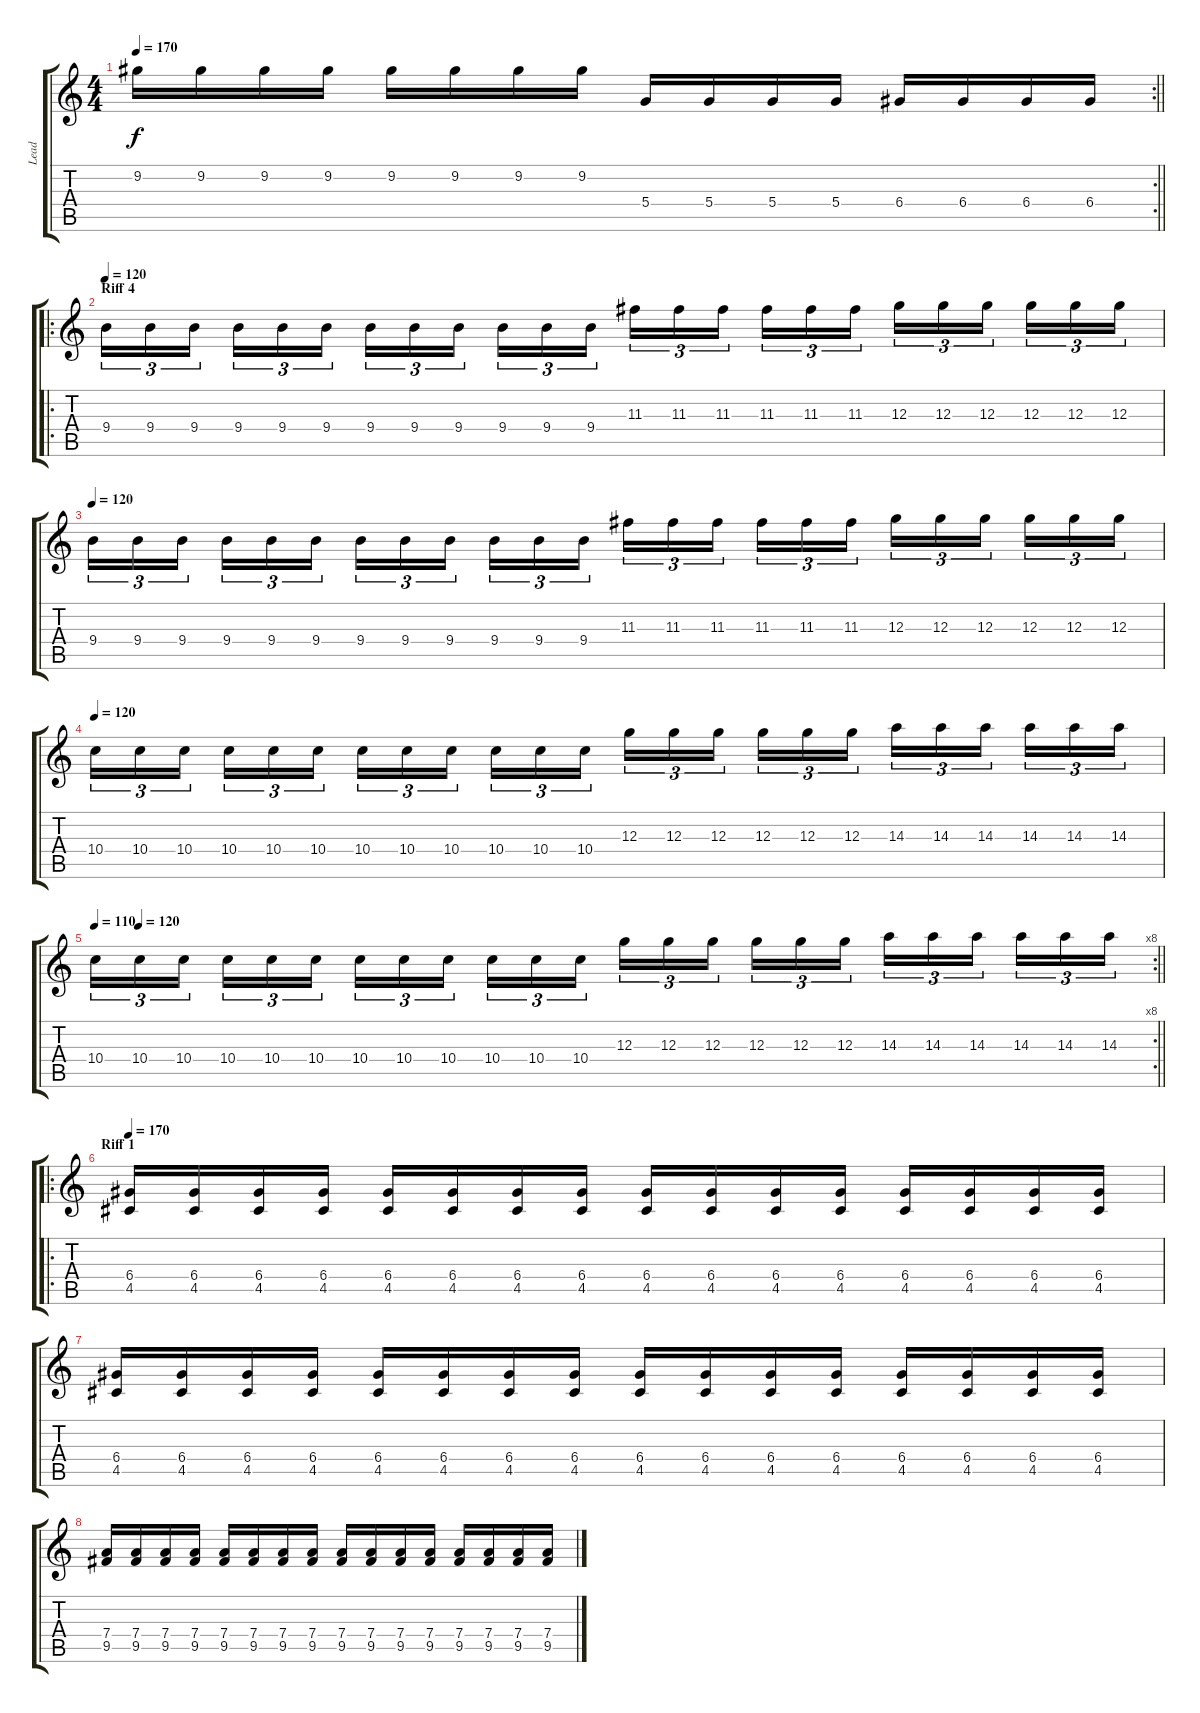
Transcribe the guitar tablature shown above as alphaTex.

\track ("Lead" "Lead") {instrument distortionguitar}
\staff {score tabs}
\tuning (E4 B3 G3 D3 A2 E2) {hide}
\rc 2
\ts (4 4)
\tempo 170
\clef g2
\barLineRight lightlight
\ks c
9.2.16{dy f} 9.2.16 9.2.16 9.2.16 9.2.16 9.2.16 9.2.16 9.2.16 5.4.16 5.4.16 5.4.16 5.4.16 6.4.16 6.4.16 6.4.16 6.4.16 |
\ro
\section ("" "Riff 4")
\tempo 120
9.4.16{tu (3 2)} 9.4.16{tu (3 2)} 9.4.16{tu (3 2) beam splitsecondary} 9.4.16{tu (3 2)} 9.4.16{tu (3 2)} 9.4.16{tu (3 2)} 9.4.16{tu (3 2)} 9.4.16{tu (3 2)} 9.4.16{tu (3 2) beam splitsecondary} 9.4.16{tu (3 2)} 9.4.16{tu (3 2)} 9.4.16{tu (3 2)} 11.3.16{tu (3 2)} 11.3.16{tu (3 2)} 11.3.16{tu (3 2) beam splitsecondary} 11.3.16{tu (3 2)} 11.3.16{tu (3 2)} 11.3.16{tu (3 2)} 12.3.16{tu (3 2)} 12.3.16{tu (3 2)} 12.3.16{tu (3 2) beam splitsecondary} 12.3.16{tu (3 2)} 12.3.16{tu (3 2)} 12.3.16{tu (3 2)} |
\tempo 110
\tempo 120
9.4.16{tu (3 2)} 9.4.16{tu (3 2)} 9.4.16{tu (3 2) beam splitsecondary} 9.4.16{tu (3 2)} 9.4.16{tu (3 2)} 9.4.16{tu (3 2)} 9.4.16{tu (3 2)} 9.4.16{tu (3 2)} 9.4.16{tu (3 2) beam splitsecondary} 9.4.16{tu (3 2)} 9.4.16{tu (3 2)} 9.4.16{tu (3 2)} 11.3.16{tu (3 2)} 11.3.16{tu (3 2)} 11.3.16{tu (3 2) beam splitsecondary} 11.3.16{tu (3 2)} 11.3.16{tu (3 2)} 11.3.16{tu (3 2)} 12.3.16{tu (3 2)} 12.3.16{tu (3 2)} 12.3.16{tu (3 2) beam splitsecondary} 12.3.16{tu (3 2)} 12.3.16{tu (3 2)} 12.3.16{tu (3 2)} |
\tempo 110
\tempo 120
10.4.16{tu (3 2)} 10.4.16{tu (3 2)} 10.4.16{tu (3 2) beam splitsecondary} 10.4.16{tu (3 2)} 10.4.16{tu (3 2)} 10.4.16{tu (3 2)} 10.4.16{tu (3 2)} 10.4.16{tu (3 2)} 10.4.16{tu (3 2) beam splitsecondary} 10.4.16{tu (3 2)} 10.4.16{tu (3 2)} 10.4.16{tu (3 2)} 12.3.16{tu (3 2)} 12.3.16{tu (3 2)} 12.3.16{tu (3 2) beam splitsecondary} 12.3.16{tu (3 2)} 12.3.16{tu (3 2)} 12.3.16{tu (3 2)} 14.3.16{tu (3 2)} 14.3.16{tu (3 2)} 14.3.16{tu (3 2) beam splitsecondary} 14.3.16{tu (3 2)} 14.3.16{tu (3 2)} 14.3.16{tu (3 2)} |
\rc 8
\tempo 110
\tempo (120 0.041666666666666664)
\barLineRight lightlight
10.4.16{tu (3 2)} 10.4.16{tu (3 2)} 10.4.16{tu (3 2) beam splitsecondary} 10.4.16{tu (3 2)} 10.4.16{tu (3 2)} 10.4.16{tu (3 2)} 10.4.16{tu (3 2)} 10.4.16{tu (3 2)} 10.4.16{tu (3 2) beam splitsecondary} 10.4.16{tu (3 2)} 10.4.16{tu (3 2)} 10.4.16{tu (3 2)} 12.3.16{tu (3 2)} 12.3.16{tu (3 2)} 12.3.16{tu (3 2) beam splitsecondary} 12.3.16{tu (3 2)} 12.3.16{tu (3 2)} 12.3.16{tu (3 2)} 14.3.16{tu (3 2)} 14.3.16{tu (3 2)} 14.3.16{tu (3 2) beam splitsecondary} 14.3.16{tu (3 2)} 14.3.16{tu (3 2)} 14.3.16{tu (3 2)} |
\ro
\section ("" "Riff 1")
\tempo 170
(6.4 4.5).16 (6.4 4.5).16 (6.4 4.5).16 (6.4 4.5).16 (6.4 4.5).16 (6.4 4.5).16 (6.4 4.5).16 (6.4 4.5).16 (6.4 4.5).16 (6.4 4.5).16 (6.4 4.5).16 (6.4 4.5).16 (6.4 4.5).16 (6.4 4.5).16 (6.4 4.5).16 (6.4 4.5).16 |
(6.4 4.5).16 (6.4 4.5).16 (6.4 4.5).16 (6.4 4.5).16 (6.4 4.5).16 (6.4 4.5).16 (6.4 4.5).16 (6.4 4.5).16 (6.4 4.5).16 (6.4 4.5).16 (6.4 4.5).16 (6.4 4.5).16 (6.4 4.5).16 (6.4 4.5).16 (6.4 4.5).16 (6.4 4.5).16 |
(7.4 9.5).16 (7.4 9.5).16 (7.4 9.5).16 (7.4 9.5).16 (7.4 9.5).16 (7.4 9.5).16 (7.4 9.5).16 (7.4 9.5).16 (7.4 9.5).16 (7.4 9.5).16 (7.4 9.5).16 (7.4 9.5).16 (7.4 9.5).16 (7.4 9.5).16 (7.4 9.5).16 (7.4 9.5).16
